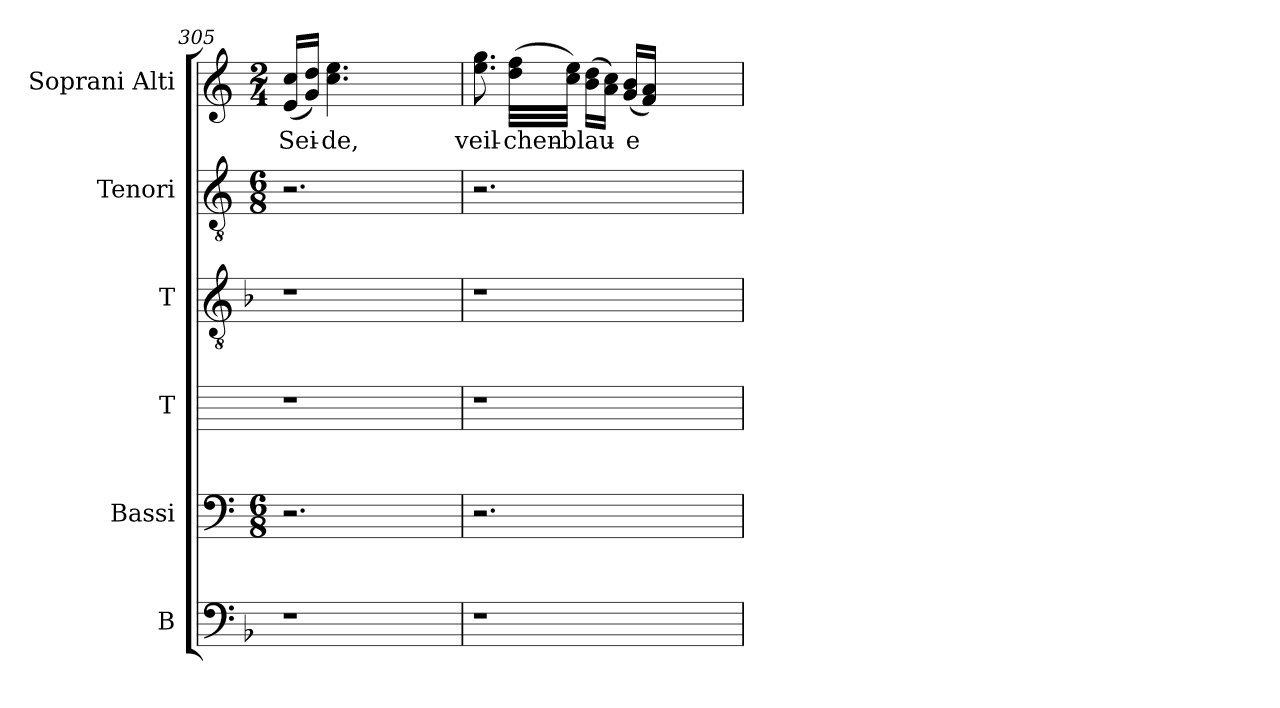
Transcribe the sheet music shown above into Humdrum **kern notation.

**kern	**kern	**kern	**kern	**kern	**kern	**text
*part6	*part5	*part4	*part3	*part2	*part1	*part1
*staff6	*staff5	*staff4	*staff3	*staff2	*staff1	*staff1
*I"B	*I"Bassi	*I"T	*I"T	*I"Tenori	*I"Soprani  Alti	*
*I'B	*I'B	*I'T	*I'T	*I'T	*I'S  A	*
*clefF4	*clefF4	*	*clefGv2	*clefGv2	*clefG2	*
*k[b-]	*k[]	*	*k[b-]	*k[]	*k[]	*
*F:	*C:	*	*F:	*C:	*C:	*
*	*M6/8	*	*	*M6/8	*M2/4	*
=305	=305	=305	=305	=305	=305	=305
!	!	!	!	!	!	!LO:LY:b:cj
1r	2.r	1r	1r	2.r	(<16cc/ 16e/L	Sei-
.	.	.	.	.	16dd/ 16g/J)	.
!	!	!	!	!	!	!LO:LY:b:cj
.	.	.	.	.	4.ee\ 4.cc\	-de,
.	.	.	.	.	2ryy	.
.	4ryy	.	.	4ryy	.	.
=306	=306	=306	=306	=306	=306	=306
!	!	!	!	!	!	!LO:LY:b
1r	2.r	1r	1r	2.r	8.gg\ 8.ee\	veil-
!	!	!	!	!	!	!LO:LY:b:cj
.	.	.	.	.	(>32ff\ 32dd\L	-chen-
!	!	!	!	!	!	!LO:LY:b:cj
.	.	.	.	.	32ee\ 32cc\J)	-blau-
.	.	.	.	.	(>16dd\ 16b\L	.
.	.	.	.	.	16cc\ 16a\J)	.
!	!	!	!	!	!	!LO:LY:b:cj
.	.	.	.	.	(<16b/ 16g/L	-e
.	.	.	.	.	16a/ 16f/J)	.
.	.	.	.	.	2ryy	.
.	4ryy	.	.	4ryy	.	.
=	=	=	=	=	=	=
*-	*-	*-	*-	*-	*-	*-
